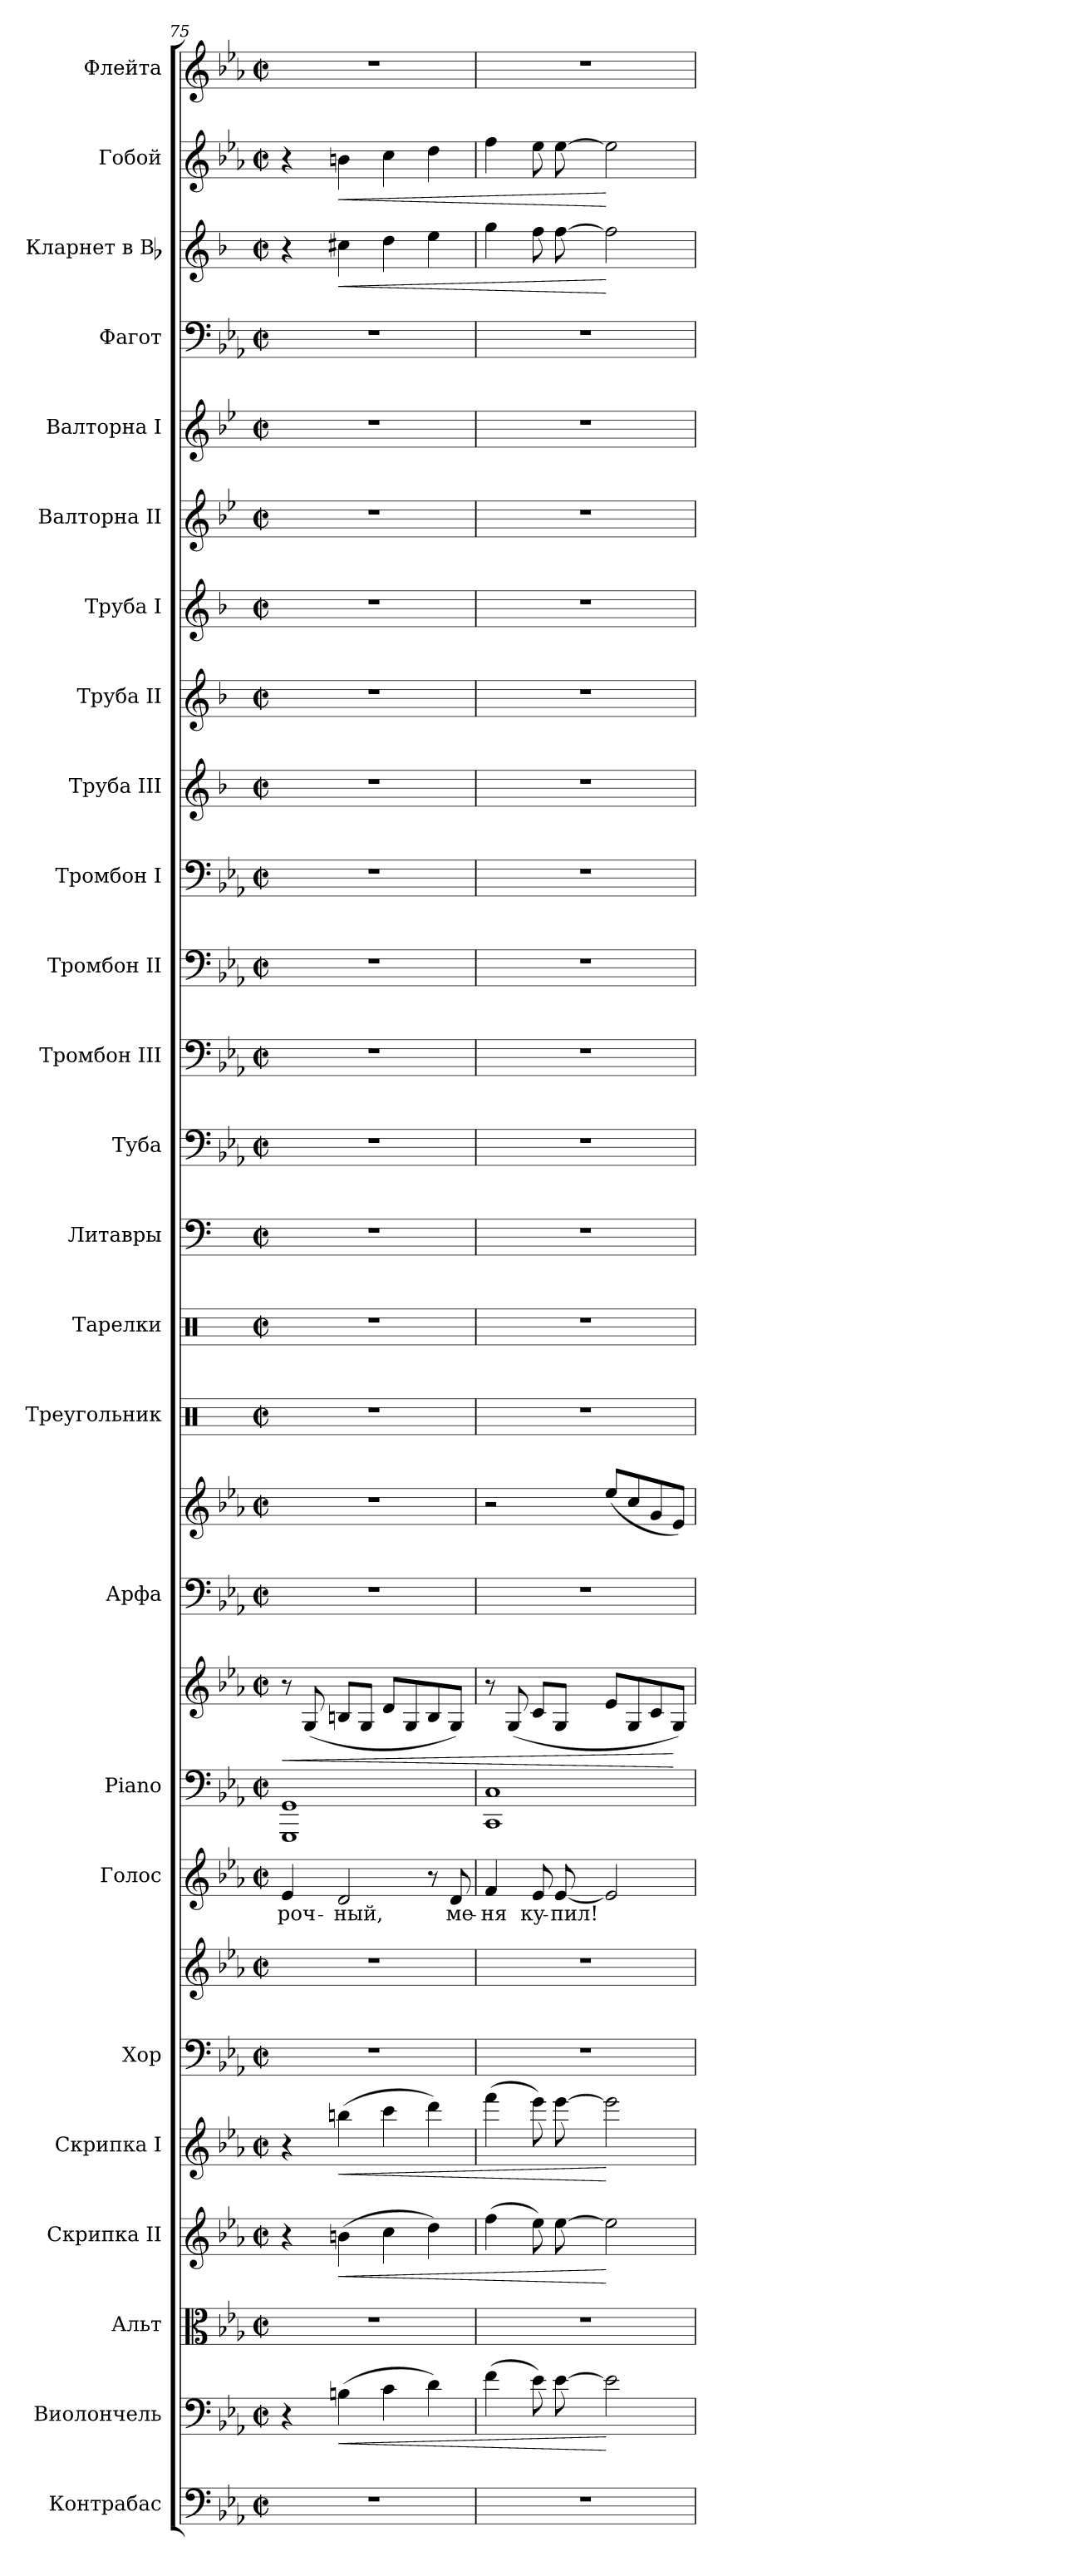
**kern	**kern	**dynam	**kern	**kern	**dynam	**kern	**dynam	**kern	**kern	**kern	**text	**kern	**kern	**dynam	**kern	**kern	**kern	**kern	**kern	**kern	**kern	**kern	**kern	**kern	**kern	**kern	**kern	**kern	**kern	**kern	**dynam	**kern	**dynam	**kern
*part25	*part24	*part24	*part23	*part22	*part22	*part21	*part21	*part20	*part20	*part19	*part19	*part18	*part18	*part18	*part17	*part17	*part16	*part15	*part14	*part13	*part12	*part11	*part10	*part9	*part8	*part7	*part6	*part5	*part4	*part3	*part3	*part2	*part2	*part1
*staff28	*staff27	*staff27	*staff26	*staff25	*staff25	*staff24	*staff24	*staff23	*staff22	*staff21	*staff21	*staff20	*staff19	*staff19/20	*staff18	*staff17	*staff16	*staff15	*staff14	*staff13	*staff12	*staff11	*staff10	*staff9	*staff8	*staff7	*staff6	*staff5	*staff4	*staff3	*staff3	*staff2	*staff2	*staff1
*I"Контрабас	*I"Виолончель	*	*I"Альт	*I"Скрипка II	*	*I"Скрипка I	*	*I"Хор	*	*I"Голос	*	*I"Piano	*	*	*I"Арфа	*	*I"Треугольник	*I"Тарелки	*I"Литавры	*I"Туба	*I"Тромбон III	*I"Тромбон II	*I"Тромбон I	*I"Труба III	*I"Труба II	*I"Труба I	*I"Валторна II	*I"Валторна I	*I"Фагот	*I"Кларнет в Bb	*	*I"Гобой	*	*I"Флейта
*	*	*	*	*I'Скр. II	*	*I'Скр. I	*	*	*	*	*	*I'Pno.	*	*	*	*	*	*	*	*	*I'Тромб. III	*I'Тромб. II	*I'Тромб. I	*I'Трб. III	*I'Трб. II	*I'Трб. I	*I'Валт. II	*I'Валт. I	*	*	*	*	*	*
*clefF4	*clefF4	*	*clefC3	*clefG2	*	*clefG2	*	*clefF4	*clefG2	*clefG2	*	*clefF4	*clefG2	*	*clefF4	*clefG2	*clefX	*clefX	*clefF4	*clefF4	*clefF4	*clefF4	*clefF4	*clefG2	*clefG2	*clefG2	*clefG2	*clefG2	*clefF4	*clefG2	*	*clefG2	*	*clefG2
*ITrd7c12	*	*	*	*	*	*	*	*	*	*	*	*	*	*	*	*	*	*	*	*	*	*	*	*ITrd1c2	*ITrd1c2	*ITrd1c2	*ITrd4c7	*ITrd4c7	*	*ITrd1c2	*	*	*	*
*k[b-e-a-]	*k[b-e-a-]	*	*k[b-e-a-]	*k[b-e-a-]	*	*k[b-e-a-]	*	*k[b-e-a-]	*k[b-e-a-]	*k[b-e-a-]	*	*k[b-e-a-]	*k[b-e-a-]	*	*k[b-e-a-]	*k[b-e-a-]	*k[]	*k[]	*k[]	*k[b-e-a-]	*k[b-e-a-]	*k[b-e-a-]	*k[b-e-a-]	*k[b-e-a-]	*k[b-e-a-]	*k[b-e-a-]	*k[b-e-a-]	*k[b-e-a-]	*k[b-e-a-]	*k[b-e-a-]	*	*k[b-e-a-]	*	*k[b-e-a-]
*c:	*c:	*	*c:	*c:	*	*c:	*	*c:	*c:	*c:	*	*c:	*c:	*	*c:	*c:	*C:	*C:	*a:	*c:	*c:	*c:	*c:	*c:	*c:	*c:	*c:	*c:	*c:	*c:	*	*c:	*	*c:
*M2/2	*M2/2	*	*M2/2	*M2/2	*	*M2/2	*	*M2/2	*M2/2	*M2/2	*	*M2/2	*M2/2	*	*M2/2	*M2/2	*M2/2	*M2/2	*M2/2	*M2/2	*M2/2	*M2/2	*M2/2	*M2/2	*M2/2	*M2/2	*M2/2	*M2/2	*M2/2	*M2/2	*	*M2/2	*	*M2/2
*met(c|)	*met(c|)	*	*met(c|)	*met(c|)	*	*met(c|)	*	*met(c|)	*met(c|)	*met(c|)	*	*met(c|)	*met(c|)	*	*met(c|)	*met(c|)	*met(c|)	*met(c|)	*met(c|)	*met(c|)	*met(c|)	*met(c|)	*met(c|)	*met(c|)	*met(c|)	*met(c|)	*met(c|)	*met(c|)	*met(c|)	*met(c|)	*	*met(c|)	*	*met(c|)
=75	=75	=75	=75	=75	=75	=75	=75	=75	=75	=75	=75	=75	=75	=75	=75	=75	=75	=75	=75	=75	=75	=75	=75	=75	=75	=75	=75	=75	=75	=75	=75	=75	=75	=75
!	!	!	!	!	!	!	!	!	!	!	!LO:LY:b:color=#000000	!	!	!LO:HP:b	!	!	!	!	!	!	!	!	!	!	!	!	!	!	!	!	!	!	!	!
1r	4r	.	1r	4r	.	4r	.	1r	1r	4e-i/	-роч-	1GGGi 1GGi	8r	<	1r	1r	1r	1r	1r	1r	1r	1r	1r	1r	1r	1r	1r	1r	1r	4r	.	4r	.	1r
.	.	.	.	.	.	.	.	.	.	.	.	.	(8Gi/	.	.	.	.	.	.	.	.	.	.	.	.	.	.	.	.	.	.	.	.	.
!	!	!LO:HP:b	!	!	!LO:HP:b	!	!LO:HP:b	!	!	!	!	!	!	!	!	!	!	!	!	!	!	!	!	!	!	!	!	!	!	!	!	!	!	!
!	!	!	!	!	!	!	!	!	!	!	!LO:LY:b:color=#000000	!	!	!	!	!	!	!	!	!	!	!	!	!	!	!	!	!	!	!	!LO:HP:b	!	!LO:HP:b	!
.	(4Bni\	<	.	(4bni\	<	(4bbni\	<	.	.	2di/	-ный,	.	8Bni/L	.	.	.	.	.	.	.	.	.	.	.	.	.	.	.	.	4bni\	<	4bni\	<	.
.	.	.	.	.	.	.	.	.	.	.	.	.	8Gi/J	.	.	.	.	.	.	.	.	.	.	.	.	.	.	.	.	.	.	.	.	.
.	4ci\	.	.	4cci\	.	4ccci\	.	.	.	.	.	.	8di/L	.	.	.	.	.	.	.	.	.	.	.	.	.	.	.	.	4cci\	.	4cci\	.	.
.	.	.	.	.	.	.	.	.	.	.	.	.	8Gi/	.	.	.	.	.	.	.	.	.	.	.	.	.	.	.	.	.	.	.	.	.
.	4di\)	.	.	4ddi\)	.	4dddi\)	.	.	.	8r	.	.	8Bi/	.	.	.	.	.	.	.	.	.	.	.	.	.	.	.	.	4ddi\	.	4ddi\	.	.
!	!	!	!	!	!	!	!	!	!	!	!LO:LY:b:color=#000000	!	!	!	!	!	!	!	!	!	!	!	!	!	!	!	!	!	!	!	!	!	!	!
.	.	.	.	.	.	.	.	.	.	8di/	ме-	.	8Gi/J)	.	.	.	.	.	.	.	.	.	.	.	.	.	.	.	.	.	.	.	.	.
=76	=76	=76	=76	=76	=76	=76	=76	=76	=76	=76	=76	=76	=76	=76	=76	=76	=76	=76	=76	=76	=76	=76	=76	=76	=76	=76	=76	=76	=76	=76	=76	=76	=76	=76
!	!	!	!	!	!	!	!	!	!	!	!LO:LY:b:color=#000000	!	!	!	!	!	!	!	!	!	!	!	!	!	!	!	!	!	!	!	!	!	!	!
1r	(4fi\	.	1r	(4ffi\	.	(4fffi\	.	1r	1r	4fi/	-ня	1CCi 1Ci	8r	.	1r	2r	1r	1r	1r	1r	1r	1r	1r	1r	1r	1r	1r	1r	1r	4ffi\	.	4ffi\	.	1r
.	.	.	.	.	.	.	.	.	.	.	.	.	(8Gi/	.	.	.	.	.	.	.	.	.	.	.	.	.	.	.	.	.	.	.	.	.
!	!	!	!	!	!	!	!	!	!	!	!LO:LY:b:color=#000000	!	!	!	!	!	!	!	!	!	!	!	!	!	!	!	!	!	!	!	!	!	!	!
.	8e-i\)	.	.	8ee-i\)	.	8eee-i\)	.	.	.	8e-i/	ку-	.	8ci/L	.	.	.	.	.	.	.	.	.	.	.	.	.	.	.	.	8ee-i\	.	8ee-i\	.	.
!	!	!	!	!	!	!	!	!	!	!	!LO:LY:b:color=#000000	!	!	!	!	!	!	!	!	!	!	!	!	!	!	!	!	!	!	!	!	!	!	!
.	[>8e-i\	.	.	[>8ee-i\	.	[>8eee-i\	.	.	.	[<8e-i/	-пил!	.	8Gi/J	.	.	.	.	.	.	.	.	.	.	.	.	.	.	.	.	[>8ee-i\	.	[>8ee-i\	.	.
.	2e-i\]	[	.	2ee-i\]	[	2eee-i\]	[	.	.	2e-i/]	.	.	8e-i/L	.	.	(8ee-i/L	.	.	.	.	.	.	.	.	.	.	.	.	.	2ee-i\]	[	2ee-i\]	[	.
.	.	.	.	.	.	.	.	.	.	.	.	.	8Gi/	.	.	8cci/	.	.	.	.	.	.	.	.	.	.	.	.	.	.	.	.	.	.
.	.	.	.	.	.	.	.	.	.	.	.	.	8ci/	.	.	8gi/	.	.	.	.	.	.	.	.	.	.	.	.	.	.	.	.	.	.
.	.	.	.	.	.	.	.	.	.	.	.	.	8Gi/J)	[	.	8e-i/J)	.	.	.	.	.	.	.	.	.	.	.	.	.	.	.	.	.	.
=	=	=	=	=	=	=	=	=	=	=	=	=	=	=	=	=	=	=	=	=	=	=	=	=	=	=	=	=	=	=	=	=	=	=
*-	*-	*-	*-	*-	*-	*-	*-	*-	*-	*-	*-	*-	*-	*-	*-	*-	*-	*-	*-	*-	*-	*-	*-	*-	*-	*-	*-	*-	*-	*-	*-	*-	*-	*-
